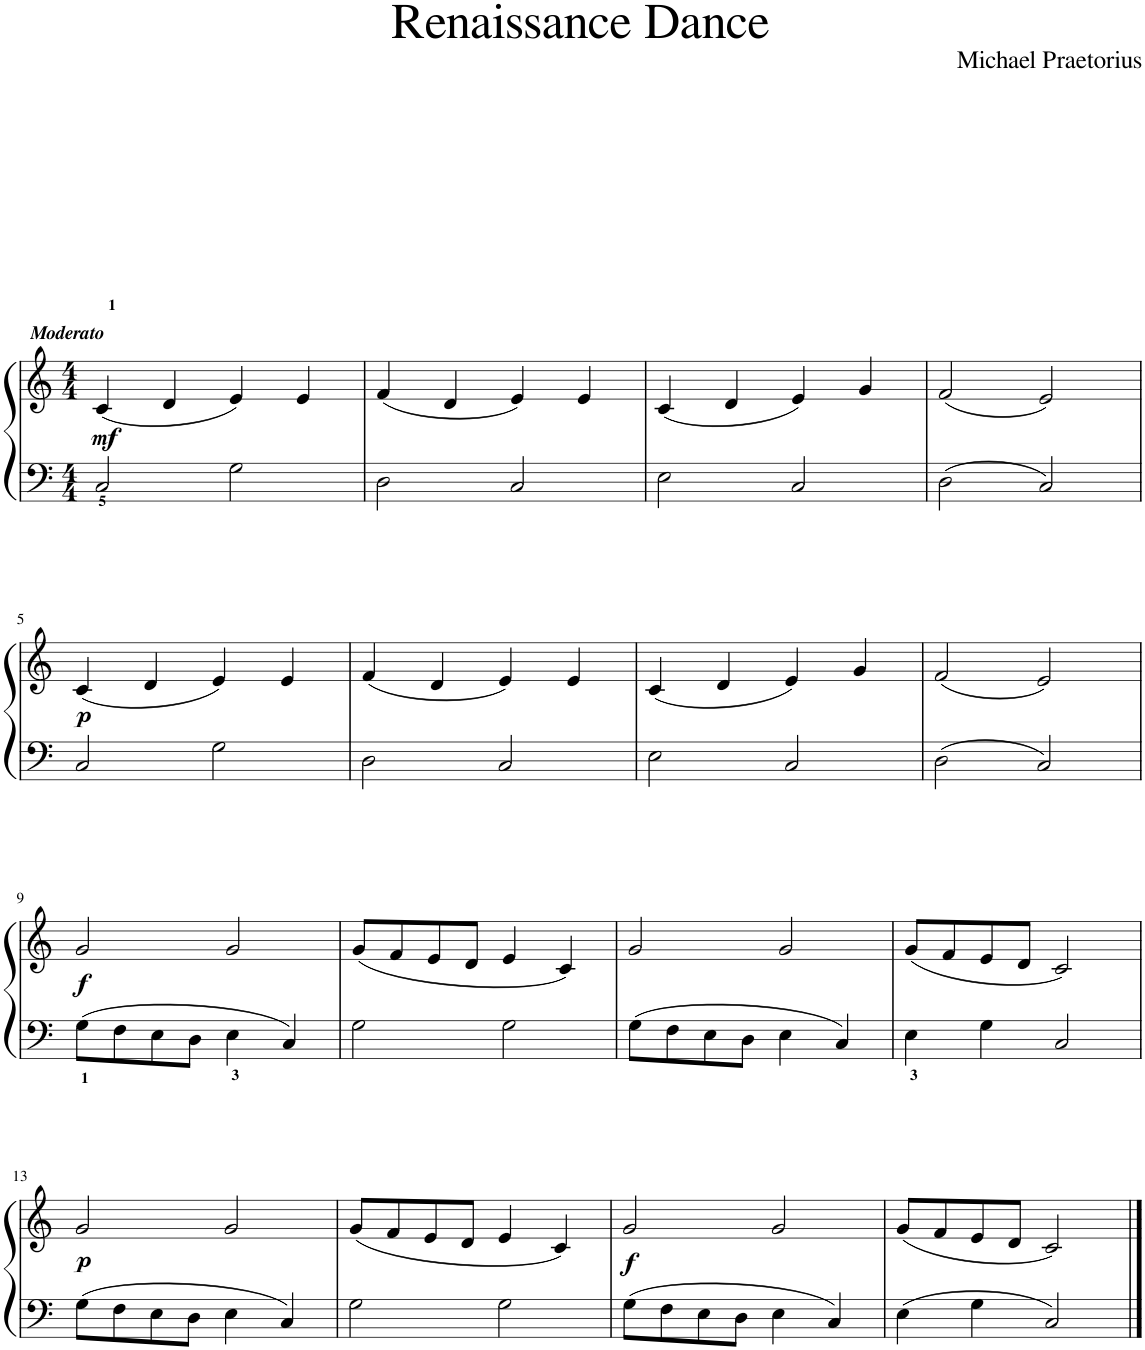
**kern	**kern	**dynam
*part1	*part1	*part1
*staff2	*staff1	*staff1/2
*I"Piano	*	*
*I'Pno.	*	*
*clefF4	*clefG2	*
*k[]	*k[]	*
*M4/4	*M4/4	*
=1	=1	=1
!	!LO:TX:a:Bi:t=Moderato	!
!	!	!LO:DY:b
2C/	(4c/	mf
.	4d/	.
2G\	4e/)	.
.	4e/	.
=2	=2	=2
2D\	(4f/	.
.	4d/	.
2C/	4e/)	.
.	4e/	.
=3	=3	=3
2E\	(4c/	.
.	4d/	.
2C/	4e/)	.
.	4g/	.
=4	=4	=4
2D\	(2f/	.
2C/	2e/)	.
!!LO:LB:g=z
=5	=5	=5
!	!	!LO:DY:b
2C/	(4c/	p
.	4d/	.
2G\	4e/)	.
.	4e/	.
=6	=6	=6
2D\	(4f/	.
.	4d/	.
2C/	4e/)	.
.	4e/	.
=7	=7	=7
2E\	(4c/	.
.	4d/	.
2C/	4e/)	.
.	4g/	.
=8	=8	=8
2D\	(2f/	.
2C/	2e/)	.
!!LO:LB:g=z
=9	=9	=9
!	!	!LO:DY:b
8G<\L	2g/	f
8F\	.	.
8E\	.	.
8D\J	.	.
4E<\	2g/	.
4C/	.	.
=10	=10	=10
2G\	(8g/L	.
.	8f/	.
.	8e/	.
.	8d/J	.
2G\	4e/	.
.	4c/)	.
=11	=11	=11
8G\L	2g/	.
8F\	.	.
8E\	.	.
8D\J	.	.
4E\	2g/	.
4C/	.	.
=12	=12	=12
4E<\	(8g/L	.
.	8f/	.
4G\	8e/	.
.	8d/J	.
2C/	2c/)	.
!!LO:LB:g=z
=13	=13	=13
!	!	!LO:DY:b
8G\L	2g/	p
8F\	.	.
8E\	.	.
8D\J	.	.
4E\	2g/	.
4C/	.	.
=14	=14	=14
2G\	(8g/L	.
.	8f/	.
.	8e/	.
.	8d/J	.
2G\	4e/	.
.	4c/)	.
=15	=15	=15
!	!	!LO:DY:b
8G\L	2g/	f
8F\	.	.
8E\	.	.
8D\J	.	.
4E\	2g/	.
4C/	.	.
=16	=16	=16
4E\	(8g/L	.
.	8f/	.
4G\	8e/	.
.	8d/J	.
2C/	2c/)	.
==	==	==
*-	*-	*-
